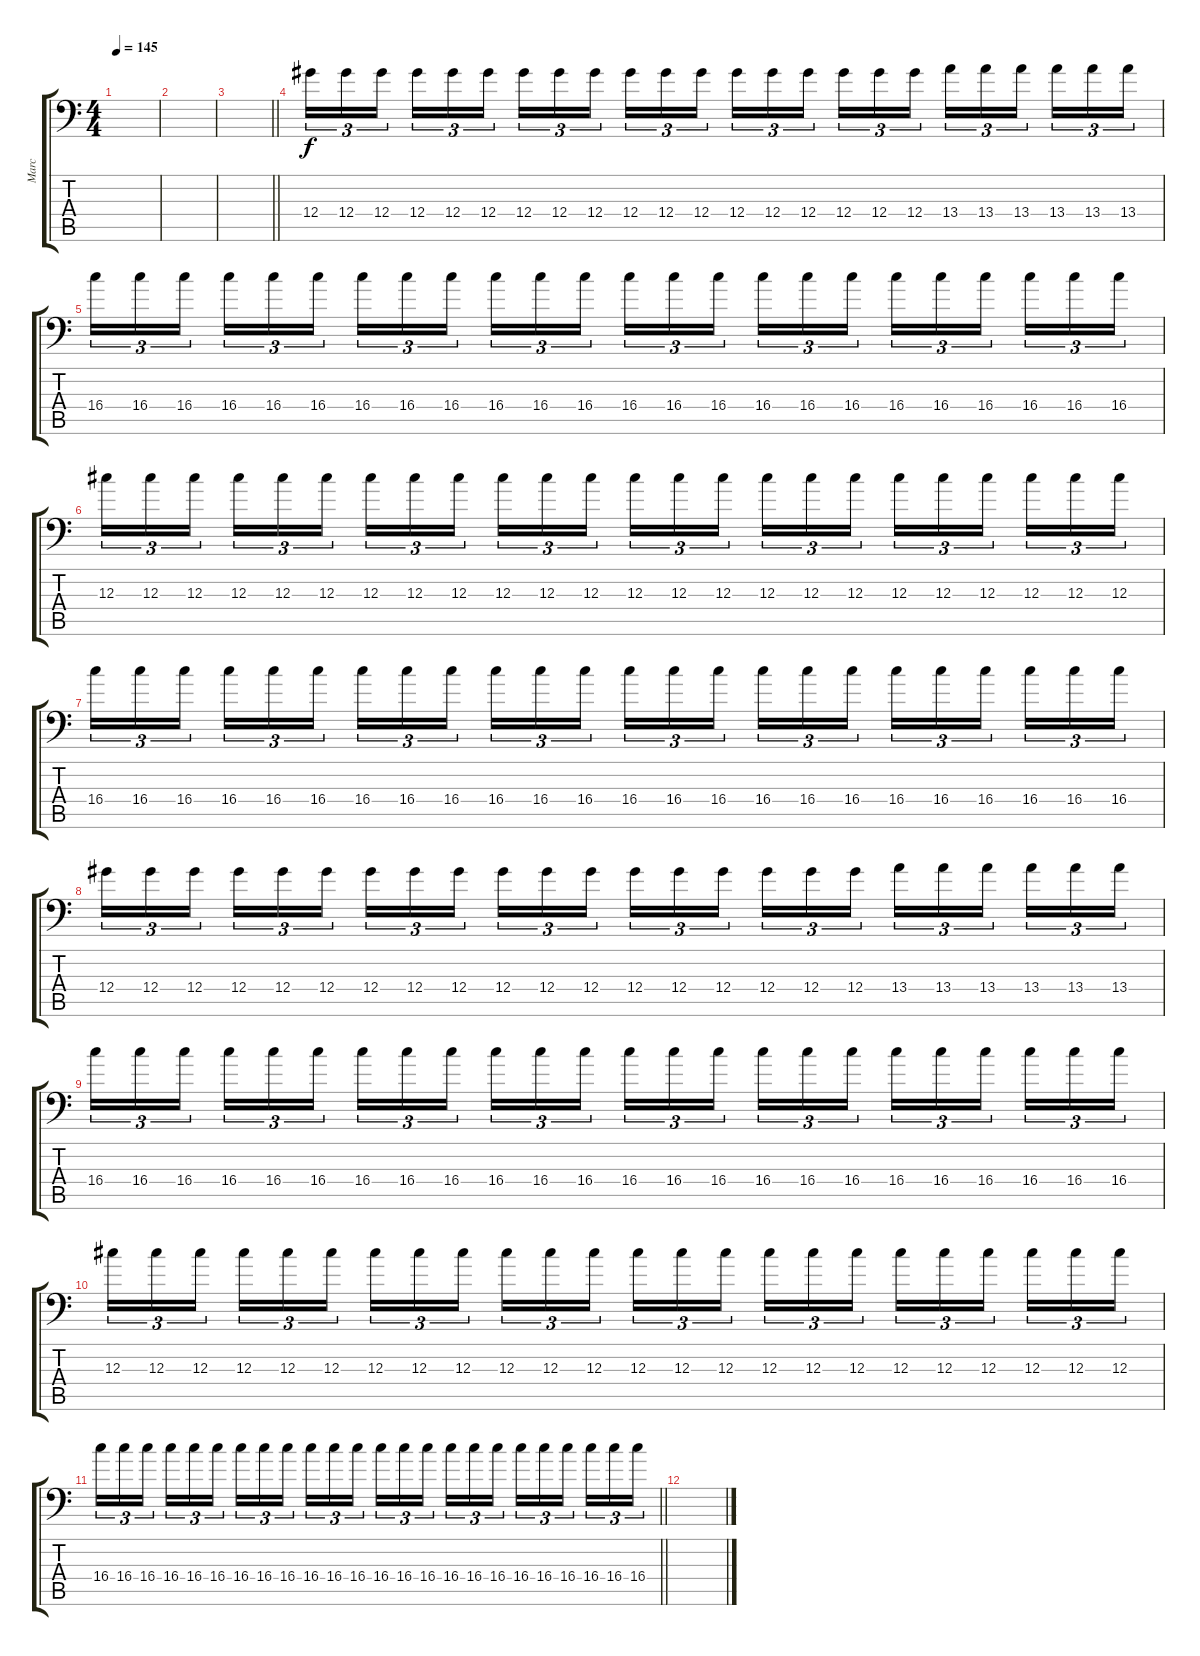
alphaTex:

\track ("Marc" "Marc") {instrument distortionguitar}
\staff {score tabs}
\tuning (Bb3 F3 Db3 Ab2 Eb2 Ab1) {hide}
\ts (4 4)
\tempo 145
\clef f4
\ks c
|
|
\barLineRight lightlight
|
\section ("" "")
12.4.16{tu (3 2)} 12.4.16{tu (3 2)} 12.4.16{tu (3 2) beam splitsecondary} 12.4.16{tu (3 2)} 12.4.16{tu (3 2)} 12.4.16{tu (3 2)} 12.4.16{tu (3 2)} 12.4.16{tu (3 2)} 12.4.16{tu (3 2) beam splitsecondary} 12.4.16{tu (3 2)} 12.4.16{tu (3 2)} 12.4.16{tu (3 2)} 12.4.16{tu (3 2)} 12.4.16{tu (3 2)} 12.4.16{tu (3 2) beam splitsecondary} 12.4.16{tu (3 2)} 12.4.16{tu (3 2)} 12.4.16{tu (3 2)} 13.4.16{tu (3 2)} 13.4.16{tu (3 2)} 13.4.16{tu (3 2) beam splitsecondary} 13.4.16{tu (3 2)} 13.4.16{tu (3 2)} 13.4.16{tu (3 2)} |
16.4.16{tu (3 2)} 16.4.16{tu (3 2)} 16.4.16{tu (3 2) beam splitsecondary} 16.4.16{tu (3 2)} 16.4.16{tu (3 2)} 16.4.16{tu (3 2)} 16.4.16{tu (3 2)} 16.4.16{tu (3 2)} 16.4.16{tu (3 2) beam splitsecondary} 16.4.16{tu (3 2)} 16.4.16{tu (3 2)} 16.4.16{tu (3 2)} 16.4.16{tu (3 2)} 16.4.16{tu (3 2)} 16.4.16{tu (3 2) beam splitsecondary} 16.4.16{tu (3 2)} 16.4.16{tu (3 2)} 16.4.16{tu (3 2)} 16.4.16{tu (3 2)} 16.4.16{tu (3 2)} 16.4.16{tu (3 2) beam splitsecondary} 16.4.16{tu (3 2)} 16.4.16{tu (3 2)} 16.4.16{tu (3 2)} |
12.3.16{tu (3 2)} 12.3.16{tu (3 2)} 12.3.16{tu (3 2) beam splitsecondary} 12.3.16{tu (3 2)} 12.3.16{tu (3 2)} 12.3.16{tu (3 2)} 12.3.16{tu (3 2)} 12.3.16{tu (3 2)} 12.3.16{tu (3 2) beam splitsecondary} 12.3.16{tu (3 2)} 12.3.16{tu (3 2)} 12.3.16{tu (3 2)} 12.3.16{tu (3 2)} 12.3.16{tu (3 2)} 12.3.16{tu (3 2) beam splitsecondary} 12.3.16{tu (3 2)} 12.3.16{tu (3 2)} 12.3.16{tu (3 2)} 12.3.16{tu (3 2)} 12.3.16{tu (3 2)} 12.3.16{tu (3 2) beam splitsecondary} 12.3.16{tu (3 2)} 12.3.16{tu (3 2)} 12.3.16{tu (3 2)} |
16.4.16{tu (3 2)} 16.4.16{tu (3 2)} 16.4.16{tu (3 2) beam splitsecondary} 16.4.16{tu (3 2)} 16.4.16{tu (3 2)} 16.4.16{tu (3 2)} 16.4.16{tu (3 2)} 16.4.16{tu (3 2)} 16.4.16{tu (3 2) beam splitsecondary} 16.4.16{tu (3 2)} 16.4.16{tu (3 2)} 16.4.16{tu (3 2)} 16.4.16{tu (3 2)} 16.4.16{tu (3 2)} 16.4.16{tu (3 2) beam splitsecondary} 16.4.16{tu (3 2)} 16.4.16{tu (3 2)} 16.4.16{tu (3 2)} 16.4.16{tu (3 2)} 16.4.16{tu (3 2)} 16.4.16{tu (3 2) beam splitsecondary} 16.4.16{tu (3 2)} 16.4.16{tu (3 2)} 16.4.16{tu (3 2)} |
12.4.16{tu (3 2)} 12.4.16{tu (3 2)} 12.4.16{tu (3 2) beam splitsecondary} 12.4.16{tu (3 2)} 12.4.16{tu (3 2)} 12.4.16{tu (3 2)} 12.4.16{tu (3 2)} 12.4.16{tu (3 2)} 12.4.16{tu (3 2) beam splitsecondary} 12.4.16{tu (3 2)} 12.4.16{tu (3 2)} 12.4.16{tu (3 2)} 12.4.16{tu (3 2)} 12.4.16{tu (3 2)} 12.4.16{tu (3 2) beam splitsecondary} 12.4.16{tu (3 2)} 12.4.16{tu (3 2)} 12.4.16{tu (3 2)} 13.4.16{tu (3 2)} 13.4.16{tu (3 2)} 13.4.16{tu (3 2) beam splitsecondary} 13.4.16{tu (3 2)} 13.4.16{tu (3 2)} 13.4.16{tu (3 2)} |
16.4.16{tu (3 2)} 16.4.16{tu (3 2)} 16.4.16{tu (3 2) beam splitsecondary} 16.4.16{tu (3 2)} 16.4.16{tu (3 2)} 16.4.16{tu (3 2)} 16.4.16{tu (3 2)} 16.4.16{tu (3 2)} 16.4.16{tu (3 2) beam splitsecondary} 16.4.16{tu (3 2)} 16.4.16{tu (3 2)} 16.4.16{tu (3 2)} 16.4.16{tu (3 2)} 16.4.16{tu (3 2)} 16.4.16{tu (3 2) beam splitsecondary} 16.4.16{tu (3 2)} 16.4.16{tu (3 2)} 16.4.16{tu (3 2)} 16.4.16{tu (3 2)} 16.4.16{tu (3 2)} 16.4.16{tu (3 2) beam splitsecondary} 16.4.16{tu (3 2)} 16.4.16{tu (3 2)} 16.4.16{tu (3 2)} |
12.3.16{tu (3 2)} 12.3.16{tu (3 2)} 12.3.16{tu (3 2) beam splitsecondary} 12.3.16{tu (3 2)} 12.3.16{tu (3 2)} 12.3.16{tu (3 2)} 12.3.16{tu (3 2)} 12.3.16{tu (3 2)} 12.3.16{tu (3 2) beam splitsecondary} 12.3.16{tu (3 2)} 12.3.16{tu (3 2)} 12.3.16{tu (3 2)} 12.3.16{tu (3 2)} 12.3.16{tu (3 2)} 12.3.16{tu (3 2) beam splitsecondary} 12.3.16{tu (3 2)} 12.3.16{tu (3 2)} 12.3.16{tu (3 2)} 12.3.16{tu (3 2)} 12.3.16{tu (3 2)} 12.3.16{tu (3 2) beam splitsecondary} 12.3.16{tu (3 2)} 12.3.16{tu (3 2)} 12.3.16{tu (3 2)} |
\barLineRight lightlight
16.4.16{tu (3 2)} 16.4.16{tu (3 2)} 16.4.16{tu (3 2) beam splitsecondary} 16.4.16{tu (3 2)} 16.4.16{tu (3 2)} 16.4.16{tu (3 2)} 16.4.16{tu (3 2)} 16.4.16{tu (3 2)} 16.4.16{tu (3 2) beam splitsecondary} 16.4.16{tu (3 2)} 16.4.16{tu (3 2)} 16.4.16{tu (3 2)} 16.4.16{tu (3 2)} 16.4.16{tu (3 2)} 16.4.16{tu (3 2) beam splitsecondary} 16.4.16{tu (3 2)} 16.4.16{tu (3 2)} 16.4.16{tu (3 2)} 16.4.16{tu (3 2)} 16.4.16{tu (3 2)} 16.4.16{tu (3 2) beam splitsecondary} 16.4.16{tu (3 2)} 16.4.16{tu (3 2)} 16.4.16{tu (3 2)} |
\section ("" "")
